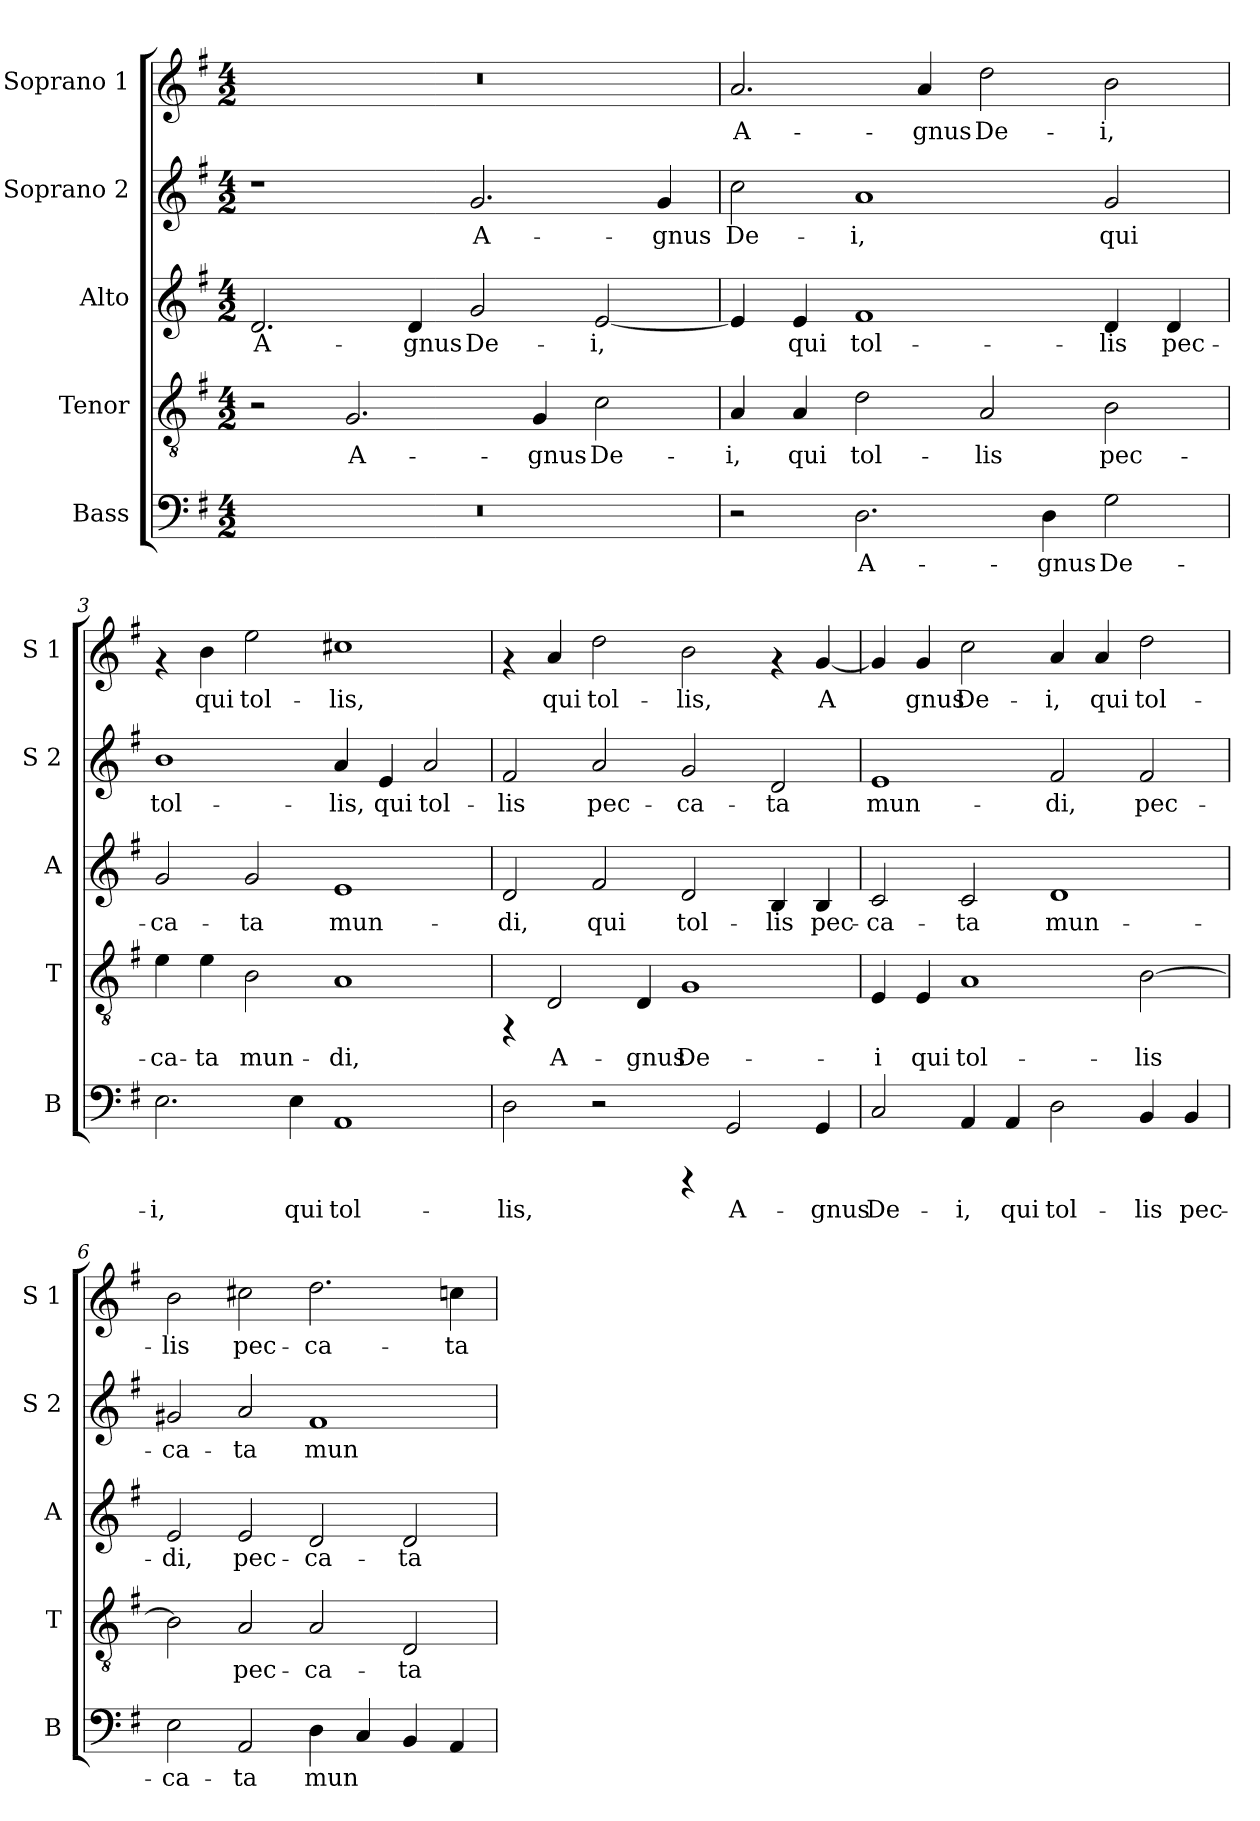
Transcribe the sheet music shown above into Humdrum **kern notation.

**kern	**text	**kern	**text	**kern	**text	**kern	**text	**kern	**text
*part5	*part5	*part4	*part4	*part3	*part3	*part2	*part2	*part1	*part1
*staff5	*staff5	*staff4	*staff4	*staff3	*staff3	*staff2	*staff2	*staff1	*staff1
*I"Bass	*	*I"Tenor	*	*I"Alto	*	*I"Soprano 2	*	*I"Soprano 1	*
*I'B	*	*I'T	*	*I'A	*	*I'S 2	*	*I'S 1	*
!!LO:PB:g=z
*stria5	*	*stria5	*	*stria5	*	*stria5	*	*stria5	*
*clefF4	*	*clefGv2	*	*clefG2	*	*clefG2	*	*clefG2	*
*k[f#]	*	*k[f#]	*	*k[f#]	*	*k[f#]	*	*k[f#]	*
*G:	*	*G:	*	*G:	*	*G:	*	*G:	*
*M4/2	*	*M4/2	*	*M4/2	*	*M4/2	*	*M4/2	*
=1	=1	=1	=1	=1	=1	=1	=1	=1	=1
!	!	!	!	!	!LO:LY:b:cj	!	!	!	!
0r	.	2r	.	2.d/	A-	1r	.	0r	.
!	!	!	!LO:LY:b:cj	!	!	!	!	!	!
.	.	2.G/	A-	.	.	.	.	.	.
!	!	!	!	!	!LO:LY:b:cj	!	!	!	!
.	.	.	.	4d/	-gnus	.	.	.	.
!	!	!	!	!	!LO:LY:b:cj	!	!LO:LY:b:cj	!	!
.	.	.	.	2g/	De-	2.g/	A-	.	.
!	!	!	!LO:LY:b:cj	!	!	!	!	!	!
.	.	4G/	-gnus	.	.	.	.	.	.
!	!	!	!LO:LY:b:cj	!	!LO:LY:b:cj	!	!	!	!
.	.	2c\	De-	[<2e/	-i,	.	.	.	.
!	!	!	!	!	!	!	!LO:LY:b:cj	!	!
.	.	.	.	.	.	4g/	-gnus	.	.
=2	=2	=2	=2	=2	=2	=2	=2	=2	=2
!	!	!	!LO:LY:b:cj	!	!LO:LY:b:cj	!	!LO:LY:b:cj	!	!LO:LY:b:cj
2r	.	4A/	-i,	4e/]	.	2cc\	De-	2.a/	A-
!	!	!	!LO:LY:b:cj	!	!LO:LY:b:cj	!	!	!	!
.	.	4A/	qui	4e/	qui	.	.	.	.
!	!LO:LY:b:cj	!	!LO:LY:b:cj	!	!LO:LY:b:cj	!	!LO:LY:b:cj	!	!
2.D\	A-	2d\	tol-	1f#	tol-	1a	-i,	.	.
!	!	!	!	!	!	!	!	!	!LO:LY:b:cj
.	.	.	.	.	.	.	.	4a/	-gnus
!	!	!	!LO:LY:b:cj	!	!	!	!	!	!LO:LY:b:cj
.	.	2A/	-lis	.	.	.	.	2dd\	De-
!	!LO:LY:b:cj	!	!	!	!	!	!	!	!
4D\	-gnus	.	.	.	.	.	.	.	.
!	!LO:LY:b:cj	!	!LO:LY:b:cj	!	!LO:LY:b:cj	!	!LO:LY:b:cj	!	!LO:LY:b:cj
2G\	De-	2B\	pec-	4d/	-lis	2g/	qui	2b\	-i,
!	!	!	!	!	!LO:LY:b:cj	!	!	!	!
.	.	.	.	4d/	pec-	.	.	.	.
=3	=3	=3	=3	=3	=3	=3	=3	=3	=3
!	!LO:LY:b:cj	!	!LO:LY:b:cj	!	!LO:LY:b:cj	!	!LO:LY:b:cj	!	!
2.E\	-i,	4e\	-ca-	2g/	-ca-	1b	tol-	4rf	.
!	!	!	!LO:LY:b:cj	!	!	!	!	!	!LO:LY:b:cj
.	.	4e\	-ta	.	.	.	.	4b\	qui
!	!	!	!LO:LY:b:cj	!	!LO:LY:b:cj	!	!	!	!LO:LY:b:cj
.	.	2B\	mun-	2g/	-ta	.	.	2ee\	tol-
!	!LO:LY:b:cj	!	!	!	!	!	!	!	!
4E\	qui	.	.	.	.	.	.	.	.
!	!LO:LY:b:cj	!	!LO:LY:b:cj	!	!LO:LY:b:cj	!	!LO:LY:b:cj	!	!LO:LY:b:cj
1AA	tol-	1A	-di,	1e	mun-	4a/	-lis,	1cc#X	-lis,
!	!	!	!	!	!	!	!LO:LY:b:cj	!	!
.	.	.	.	.	.	4e/	qui	.	.
!	!	!	!	!	!	!	!LO:LY:b:cj	!	!
.	.	.	.	.	.	2a/	tol-	.	.
!!LO:LB:g=z
=4	=4	=4	=4	=4	=4	=4	=4	=4	=4
!	!LO:LY:b:cj	!	!	!	!LO:LY:b:cj	!	!LO:LY:b:cj	!	!
2D\	-lis,	4rFF	.	2d/	-di,	2f#/	-lis	4rf	.
!	!	!	!LO:LY:b:cj	!	!	!	!	!	!LO:LY:b:cj
.	.	2D/	A-	.	.	.	.	4a/	qui
!	!	!	!	!	!LO:LY:b:cj	!	!LO:LY:b:cj	!	!LO:LY:b:cj
2r	.	.	.	2f#/	qui	2a/	pec-	2dd\	tol-
!	!	!	!LO:LY:b:cj	!	!	!	!	!	!
.	.	4D/	-gnus	.	.	.	.	.	.
!	!	!	!LO:LY:b:cj	!	!LO:LY:b:cj	!	!LO:LY:b:cj	!	!LO:LY:b:cj
4rCCC	.	1G	De-	2d/	tol-	2g/	-ca-	2b\	-lis,
!	!LO:LY:b:cj	!	!	!	!	!	!	!	!
2GG/	A-	.	.	.	.	.	.	.	.
!	!	!	!	!	!LO:LY:b:cj	!	!LO:LY:b:cj	!	!
.	.	.	.	4B/	-lis	2d/	-ta	4rf	.
!	!LO:LY:b:cj	!	!	!	!LO:LY:b:cj	!	!	!	!LO:LY:b:cj
4GG/	-gnus	.	.	4B/	pec-	.	.	[<4g/	A-
=5	=5	=5	=5	=5	=5	=5	=5	=5	=5
!	!LO:LY:b:cj	!	!LO:LY:b:cj	!	!LO:LY:b:cj	!	!LO:LY:b:cj	!	!LO:LY:b:cj
2C/	De-	4E/	-i	2c/	-ca-	1e	mun-	4g/]	--
!	!	!	!LO:LY:b:cj	!	!	!	!	!	!LO:LY:b:cj
.	.	4E/	qui	.	.	.	.	4g/	-gnus
!	!LO:LY:b:cj	!	!LO:LY:b:cj	!	!LO:LY:b:cj	!	!	!	!LO:LY:b:cj
4AA/	-i,	1A	tol-	2c/	-ta	.	.	2cc\	De-
!	!LO:LY:b:cj	!	!	!	!	!	!	!	!
4AA/	qui	.	.	.	.	.	.	.	.
!	!LO:LY:b:cj	!	!	!	!LO:LY:b:cj	!	!LO:LY:b:cj	!	!LO:LY:b:cj
2D\	tol-	.	.	1d	mun-	2f#/	-di,	4a/	-i,
!	!	!	!	!	!	!	!	!	!LO:LY:b:cj
.	.	.	.	.	.	.	.	4a/	qui
!	!LO:LY:b:cj	!	!LO:LY:b:cj	!	!	!	!LO:LY:b:cj	!	!LO:LY:b:cj
4BB/	-lis	[>2B\	-lis	.	.	2f#/	pec-	2dd\	tol-
!	!LO:LY:b:cj	!	!	!	!	!	!	!	!
4BB/	pec-	.	.	.	.	.	.	.	.
=6	=6	=6	=6	=6	=6	=6	=6	=6	=6
!	!LO:LY:b:cj	!	!LO:LY:b:cj	!	!LO:LY:b:cj	!	!LO:LY:b:cj	!	!LO:LY:b:cj
2E\	-ca-	2B\]	.	2e/	-di,	2g#X/	-ca-	2b\	-lis
!	!LO:LY:b:cj	!	!LO:LY:b:cj	!	!LO:LY:b:cj	!	!LO:LY:b:cj	!	!LO:LY:b:cj
2AA/	-ta	2A/	pec-	2e/	pec-	2a/	-ta	2cc#X\	pec-
!	!LO:LY:b:cj	!	!LO:LY:b:cj	!	!LO:LY:b:cj	!	!LO:LY:b:cj	!	!LO:LY:b:cj
4D\	mun-	2A/	-ca-	2d/	-ca-	1f#	mun-	2.dd\	-ca-
!	!LO:LY:b:cj	!	!	!	!	!	!	!	!
4C/	--	.	.	.	.	.	.	.	.
!	!LO:LY:b:cj	!	!LO:LY:b:cj	!	!LO:LY:b:cj	!	!	!	!
4BB/	--	2D/	-ta	2d/	-ta	.	.	.	.
!	!LO:LY:b:cj	!	!	!	!	!	!	!	!LO:LY:b:cj
4AA/	--	.	.	.	.	.	.	4ccn\	-ta
=	=	=	=	=	=	=	=	=	=
*-	*-	*-	*-	*-	*-	*-	*-	*-	*-
